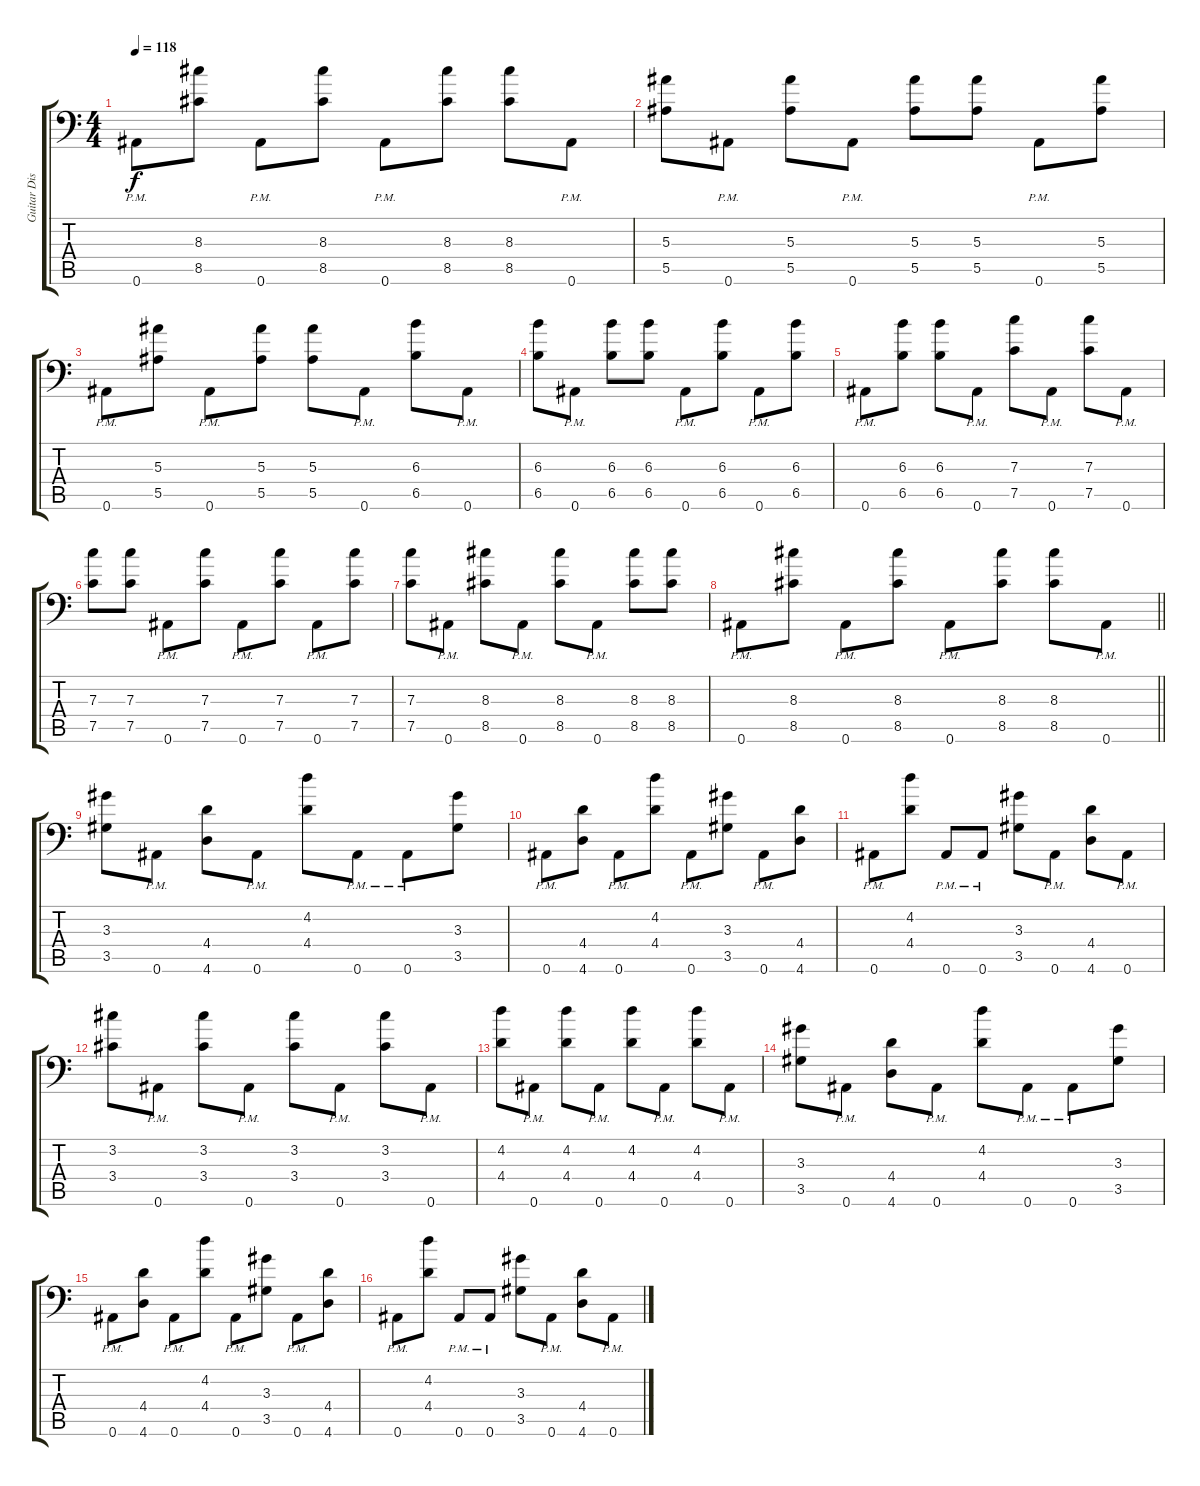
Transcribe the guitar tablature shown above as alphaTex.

\track ("Guitar Distort." "Guitar Dis") {instrument overdrivenguitar}
\staff {score tabs}
\tuning (D4 Bb3 F3 Bb2 F2 Bb1) {hide}
\ts (4 4)
\tempo 118
\clef f4
\ks c
0.6{pm}.8{dy f} (8.3 8.5).8 0.6{pm}.8 (8.3 8.5).8 0.6{pm}.8 (8.3 8.5).8 (8.3 8.5).8 0.6{pm}.8 |
(5.3 5.5).8 0.6{pm}.8 (5.3 5.5).8 0.6{pm}.8 (5.3 5.5).8 (5.3 5.5).8 0.6{pm}.8 (5.3 5.5).8 |
0.6{pm}.8 (5.3 5.5).8 0.6{pm}.8 (5.3 5.5).8 (5.3 5.5).8 0.6{pm}.8 (6.3 6.5).8 0.6{pm}.8 |
(6.3 6.5).8 0.6{pm}.8 (6.3 6.5).8 (6.3 6.5).8 0.6{pm}.8 (6.3 6.5).8 0.6{pm}.8 (6.3 6.5).8 |
0.6{pm}.8 (6.3 6.5).8 (6.3 6.5).8 0.6{pm}.8 (7.3 7.5).8 0.6{pm}.8 (7.3 7.5).8 0.6{pm}.8 |
(7.3 7.5).8 (7.3 7.5).8 0.6{pm}.8 (7.3 7.5).8 0.6{pm}.8 (7.3 7.5).8 0.6{pm}.8 (7.3 7.5).8 |
(7.3 7.5).8 0.6{pm}.8 (8.3 8.5).8 0.6{pm}.8 (8.3 8.5).8 0.6{pm}.8 (8.3 8.5).8 (8.3 8.5).8 |
\barLineRight lightlight
0.6{pm}.8 (8.3 8.5).8 0.6{pm}.8 (8.3 8.5).8 0.6{pm}.8 (8.3 8.5).8 (8.3 8.5).8 0.6{pm}.8 |
(3.3 3.5).8 0.6{pm}.8 (4.4 4.6).8 0.6{pm}.8 (4.2 4.4).8 0.6{pm}.8 0.6{pm}.8 (3.3 3.5).8 |
0.6{pm}.8 (4.4 4.6).8 0.6{pm}.8 (4.2 4.4).8 0.6{pm}.8 (3.3 3.5).8 0.6{pm}.8 (4.4 4.6).8 |
0.6{pm}.8 (4.2 4.4).8 0.6{pm}.8 0.6{pm}.8 (3.3 3.5).8 0.6{pm}.8 (4.4 4.6).8 0.6{pm}.8 |
(3.2 3.4).8 0.6{pm}.8 (3.2 3.4).8 0.6{pm}.8 (3.2 3.4).8 0.6{pm}.8 (3.2 3.4).8 0.6{pm}.8 |
(4.2 4.4).8 0.6{pm}.8 (4.2 4.4).8 0.6{pm}.8 (4.2 4.4).8 0.6{pm}.8 (4.2 4.4).8 0.6{pm}.8 |
(3.3 3.5).8 0.6{pm}.8 (4.4 4.6).8 0.6{pm}.8 (4.2 4.4).8 0.6{pm}.8 0.6{pm}.8 (3.3 3.5).8 |
0.6{pm}.8 (4.4 4.6).8 0.6{pm}.8 (4.2 4.4).8 0.6{pm}.8 (3.3 3.5).8 0.6{pm}.8 (4.4 4.6).8 |
0.6{pm}.8 (4.2 4.4).8 0.6{pm}.8 0.6{pm}.8 (3.3 3.5).8 0.6{pm}.8 (4.4 4.6).8 0.6{pm}.8
